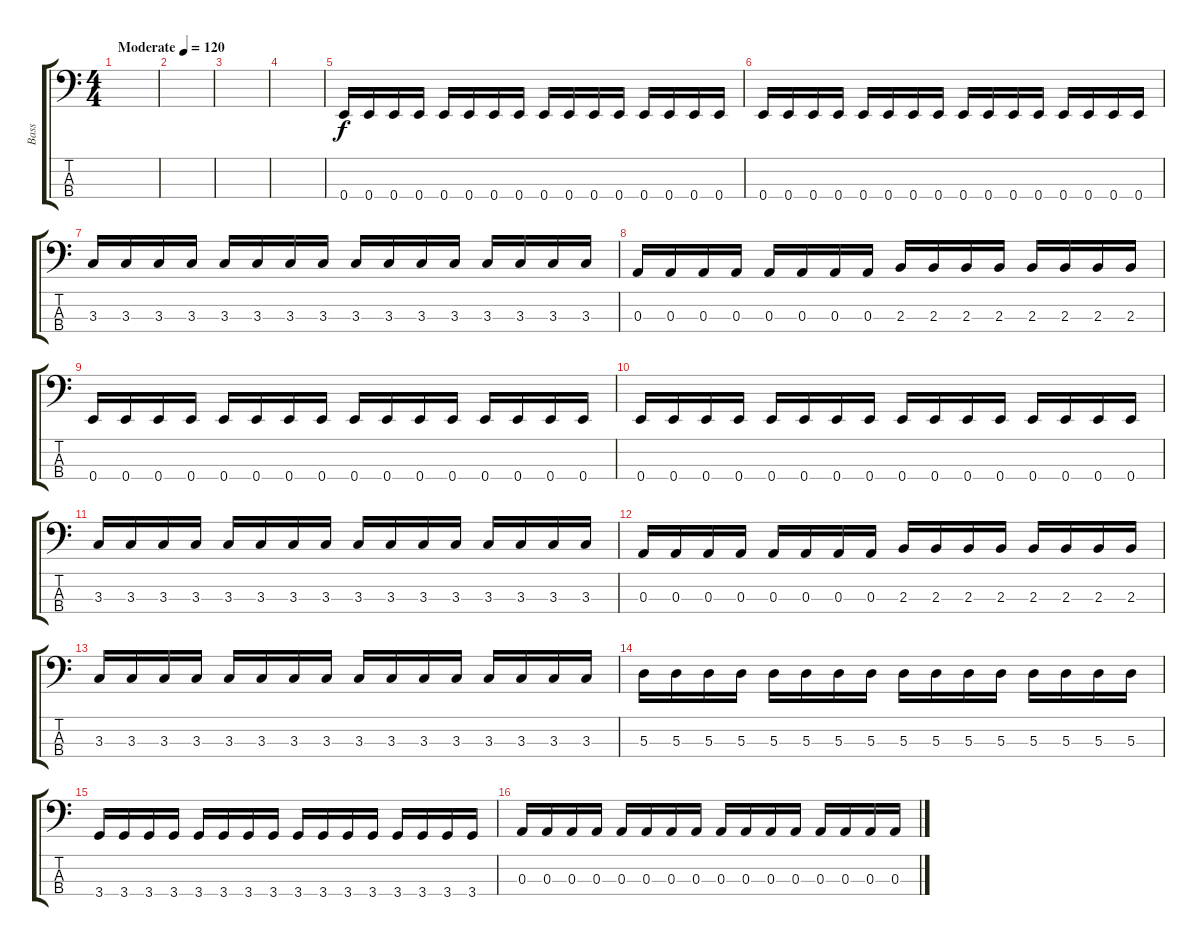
\track ("Bass" "Bass") {instrument electricbassfinger}
\staff {score tabs}
\tuning (G2 D2 A1 E1) {hide}
\ts (4 4)
\tempo (120 "Moderate")
\clef f4
\ks c
|
|
|
|
0.4.16 0.4.16 0.4.16 0.4.16 0.4.16 0.4.16 0.4.16 0.4.16 0.4.16 0.4.16 0.4.16 0.4.16 0.4.16 0.4.16 0.4.16 0.4.16 |
0.4.16 0.4.16 0.4.16 0.4.16 0.4.16 0.4.16 0.4.16 0.4.16 0.4.16 0.4.16 0.4.16 0.4.16 0.4.16 0.4.16 0.4.16 0.4.16 |
3.3.16 3.3.16 3.3.16 3.3.16 3.3.16 3.3.16 3.3.16 3.3.16 3.3.16 3.3.16 3.3.16 3.3.16 3.3.16 3.3.16 3.3.16 3.3.16 |
0.3.16 0.3.16 0.3.16 0.3.16 0.3.16 0.3.16 0.3.16 0.3.16 2.3.16 2.3.16 2.3.16 2.3.16 2.3.16 2.3.16 2.3.16 2.3.16 |
0.4.16 0.4.16 0.4.16 0.4.16 0.4.16 0.4.16 0.4.16 0.4.16 0.4.16 0.4.16 0.4.16 0.4.16 0.4.16 0.4.16 0.4.16 0.4.16 |
0.4.16 0.4.16 0.4.16 0.4.16 0.4.16 0.4.16 0.4.16 0.4.16 0.4.16 0.4.16 0.4.16 0.4.16 0.4.16 0.4.16 0.4.16 0.4.16 |
3.3.16 3.3.16 3.3.16 3.3.16 3.3.16 3.3.16 3.3.16 3.3.16 3.3.16 3.3.16 3.3.16 3.3.16 3.3.16 3.3.16 3.3.16 3.3.16 |
0.3.16 0.3.16 0.3.16 0.3.16 0.3.16 0.3.16 0.3.16 0.3.16 2.3.16 2.3.16 2.3.16 2.3.16 2.3.16 2.3.16 2.3.16 2.3.16 |
3.3.16 3.3.16 3.3.16 3.3.16 3.3.16 3.3.16 3.3.16 3.3.16 3.3.16 3.3.16 3.3.16 3.3.16 3.3.16 3.3.16 3.3.16 3.3.16 |
5.3.16 5.3.16 5.3.16 5.3.16 5.3.16 5.3.16 5.3.16 5.3.16 5.3.16 5.3.16 5.3.16 5.3.16 5.3.16 5.3.16 5.3.16 5.3.16 |
3.4.16 3.4.16 3.4.16 3.4.16 3.4.16 3.4.16 3.4.16 3.4.16 3.4.16 3.4.16 3.4.16 3.4.16 3.4.16 3.4.16 3.4.16 3.4.16 |
0.3.16 0.3.16 0.3.16 0.3.16 0.3.16 0.3.16 0.3.16 0.3.16 0.3.16 0.3.16 0.3.16 0.3.16 0.3.16 0.3.16 0.3.16 0.3.16
